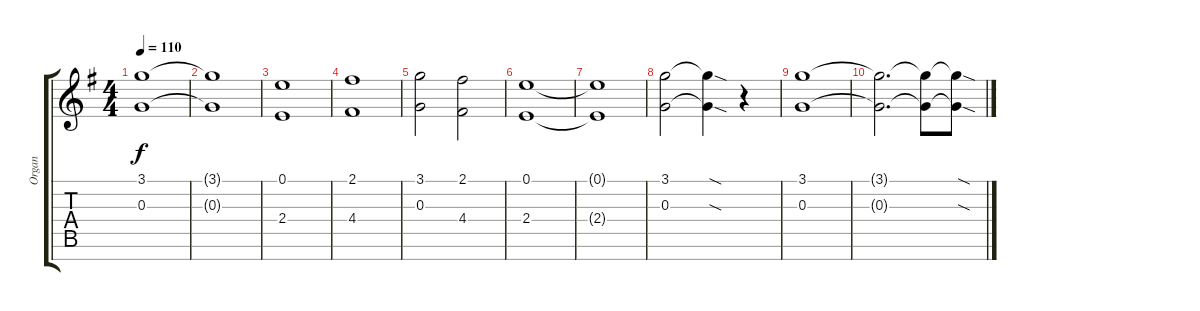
\track ("Organ" "Organ") {instrument rockorgan}
\staff {score tabs}
\tuning (E5 B4 G4 D4 A3 E3 B2) {hide}
\ts (4 4)
\tempo 110
\clef g2
\ks g
(3.1 0.3).1{dy f} |
(3.1{t} 0.3{t}).1 |
(0.1 2.4).1 |
(2.1 4.4).1 |
(3.1 0.3).2 (2.1 4.4).2 |
(0.1 2.4).1 |
(0.1{t} 2.4{t}).1 |
(3.1 0.3).2 (3.1{sod t} 0.3{sod t}).4 r.4 |
(3.1 0.3).1 |
(3.1{t} 0.3{t}).2{d} (3.1{t} 0.3{t}).8 (3.1{sod t} 0.3{sod t}).8
